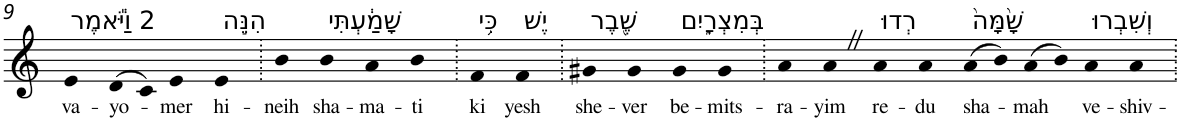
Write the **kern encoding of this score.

**kern	**text
*part1	*part1
*staff1	*staff1
*I"Piano	*
*I'Pno	*
!!LO:PB:g=z
*clefG2	*
*k[]	*
=9	=9
!LO:TX:a:t=2 וַיֹּ֕אמֶר	!
!	!LO:LY:b
4e	va-
!	!LO:LY:b
(>8d	-yo-
8c)	.
!	!LO:LY:b
4e	-mer
!LO:TX:a:t=הִנֵּ֣ה	!
!	!LO:LY:b
4e	hi-
=10.	=10.
!	!LO:LY:b
4b	-neih
!LO:TX:a:t=שָׁמַ֔עְתִּי	!
!	!LO:LY:b
4b	sha-
!	!LO:LY:b
4a	-ma-
!	!LO:LY:b
4b	-ti
=11.	=11.
!LO:TX:a:t=כִּ֥י	!
!	!LO:LY:b
4f	ki
!LO:TX:a:t=יֶשׁ	!
!	!LO:LY:b
4f	yesh
=12.	=12.
!LO:TX:a:t=שֶׁ֖בֶר	!
!	!LO:LY:b
4g#X	she-
!	!LO:LY:b
4g#	-ver
!LO:TX:a:t=בְּמִצְרָ֑יִם	!
!	!LO:LY:b
4g#	be-
!	!LO:LY:b
4g#	-mits-
=13.	=13.
!	!LO:LY:b
4a	-ra-
!	!LO:LY:b
4aZ	-yim
!LO:TX:a:t=רְדוּ	!
!	!LO:LY:b
4a	re-
!	!LO:LY:b
4a	-du
!LO:TX:a:t=שָׁ֙מָּה֙	!
!	!LO:LY:b
(>8a	sha-
8b)	.
!	!LO:LY:b
(>8a	-mah
8b)	.
!LO:TX:a:t=וְשִׁבְרוּ	!
!	!LO:LY:b
4a	ve-
!	!LO:LY:b
4a	-shiv-
=.	=.
*-	*-
